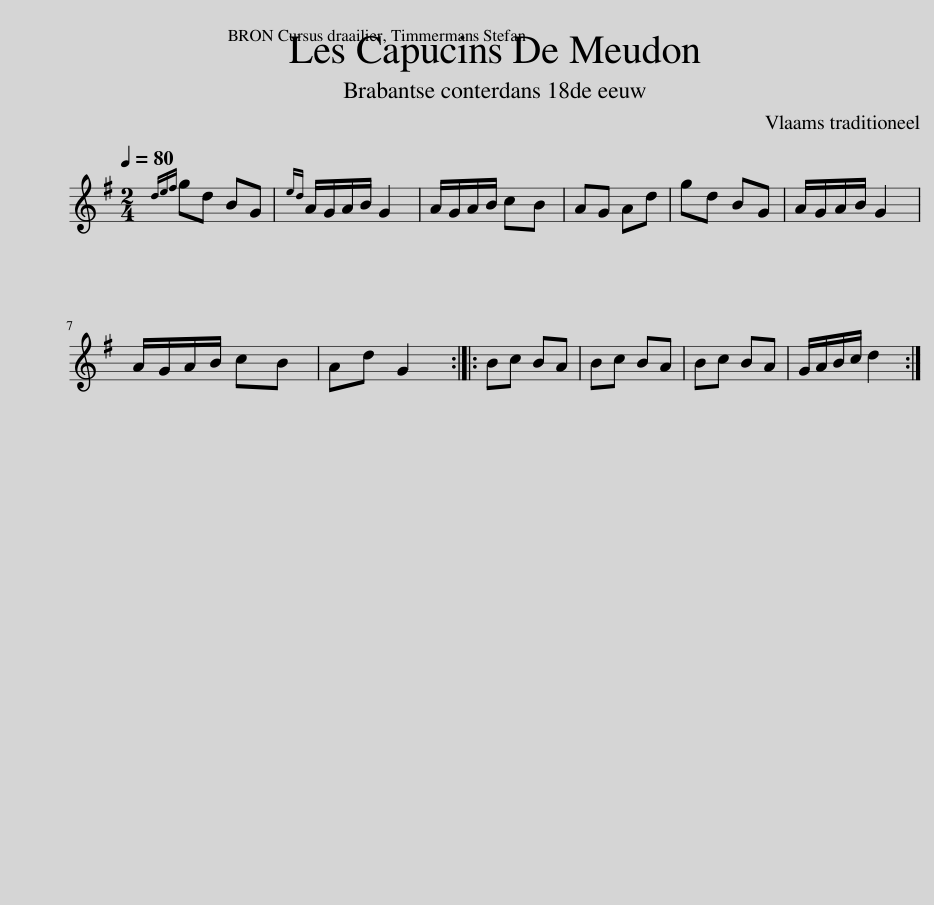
X:1
L:1/8
Q:1/4=80
M:2/4
I:linebreak $
K:none
V:1 treble transpose=-2
V:1
[K:G]{ef^g} ae ^cA |{fe} B/A/B/^c/ A2 | B/A/B/^c/ dc | BA Be | ae ^cA |$ %5
 B/A/B/^c/ A2 | B/A/B/^c/ dc | Be A2 :: ^cd cB | ^cd cB | %10
 ^cd cB | A/B/^c/d/ e2 :| %12
